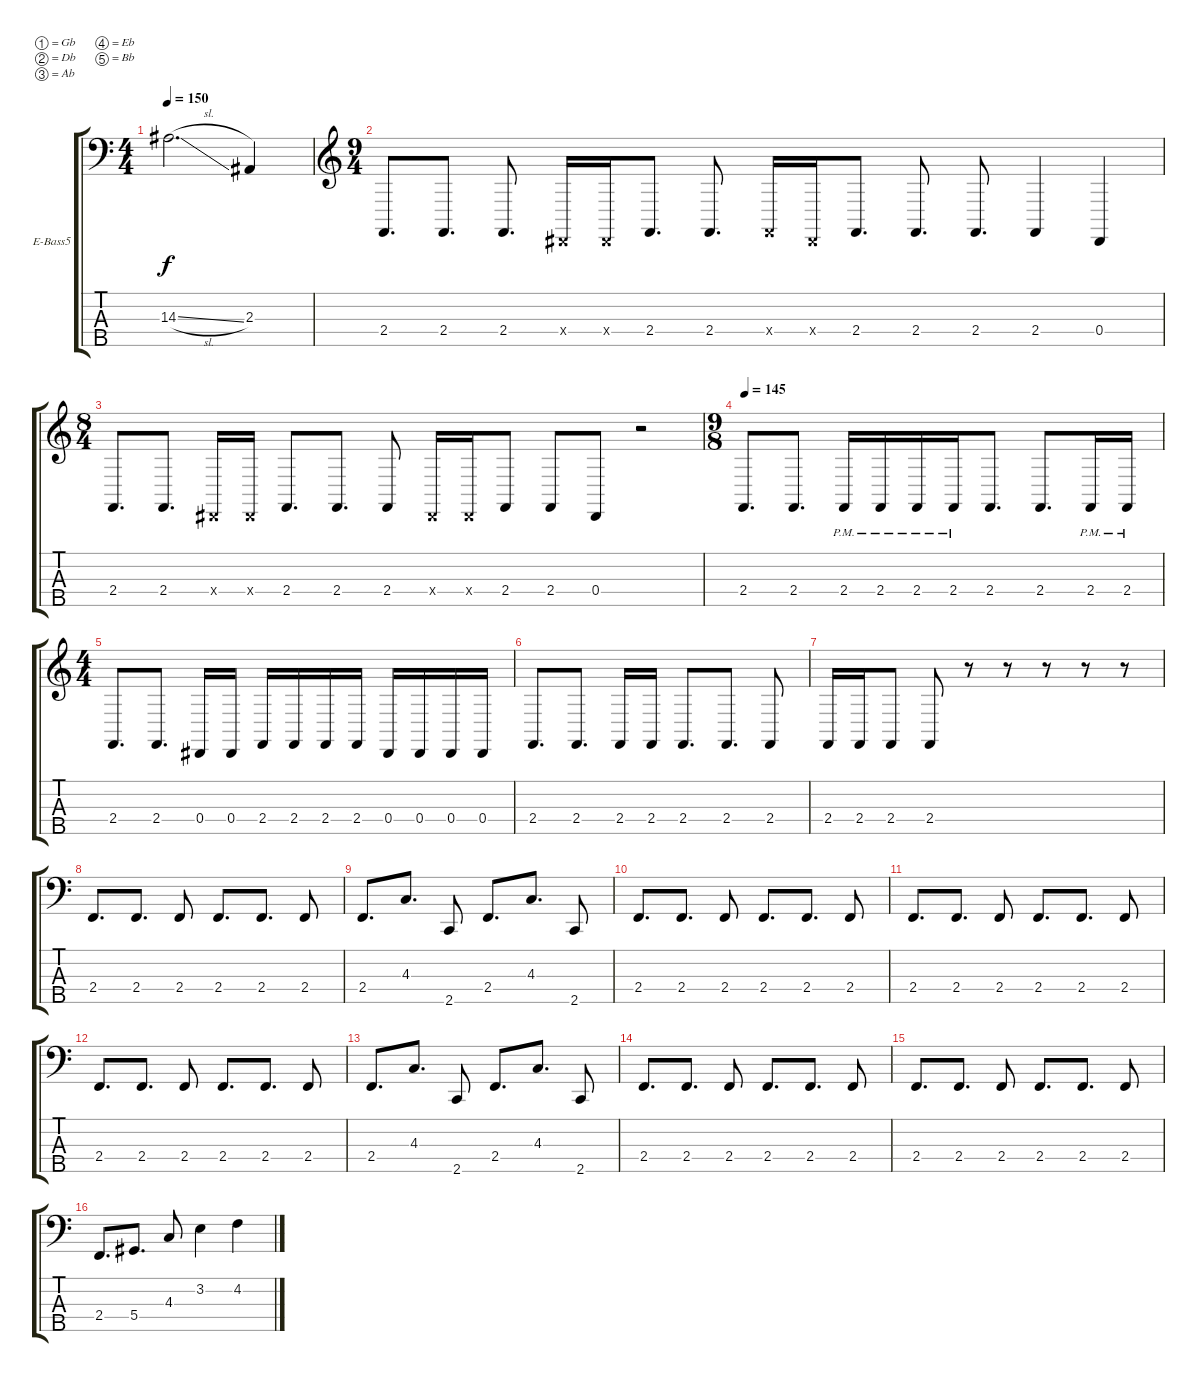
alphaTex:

\defaultSystemsLayout 4
\bracketExtendMode groupsimilarinstruments
\firstSystemTrackNameOrientation horizontal
\otherSystemsTrackNameOrientation horizontal
\track ("Arif Mirabdolbaghi" "E-Bass5") {instrument electricbassfinger}
\staff {score tabs}
\tuning (Gb2 Db2 Ab1 Eb1 Bb0)
\ts (4 4)
\tempo 150
\clef f4
\ks c
14.3{sl}.2{d dy f} 2.3.4 |
\ts (9 4)
\clef g2
2.4.8{d} 2.4.8{d} 2.4.8{d} 0.4{x}.16 0.4{x}.16 2.4.8{d} 2.4.8{d} 2.4{x}.16 0.4{x}.16 2.4.8{d} 2.4.8{d} 2.4.8{d} 2.4.4 0.4.4 |
\ts (8 4)
2.4.8{d} 2.4.8{d} 0.4{x}.16 0.4{x}.16 2.4.8{d} 2.4.8{d} 2.4.8 0.4{x}.16 0.4{x}.16 2.4.8 2.4.8 0.4.8 r.2 |
\ts (9 8)
\tempo (145 0.00625)
2.4.8{d} 2.4.8{d} 2.4{pm}.16 2.4{pm}.16 2.4{pm}.16 2.4{pm}.16 2.4.8{d} 2.4.8{d} 2.4{pm}.16 2.4{pm}.16 |
\ts (4 4)
2.4.8{d} 2.4.8{d} 0.4.16 0.4.16 2.4.16 2.4.16 2.4.16 2.4.16 0.4.16 0.4.16 0.4.16 0.4.16 |
2.4.8{d} 2.4.8{d} 2.4.16 2.4.16 2.4.8{d} 2.4.8{d} 2.4.8 |
2.4.16 2.4.16 2.4.8 2.4.8 r.8 r.8 r.8 r.8 r.8 |
\clef f4
2.4.8{d} 2.4.8{d} 2.4.8 2.4.8{d} 2.4.8{d} 2.4.8 |
2.4.8{d} 4.3.8{d} 2.5.8 2.4.8{d} 4.3.8{d} 2.5.8 |
2.4.8{d} 2.4.8{d} 2.4.8 2.4.8{d} 2.4.8{d} 2.4.8 |
2.4.8{d} 2.4.8{d} 2.4.8 2.4.8{d} 2.4.8{d} 2.4.8 |
2.4.8{d} 2.4.8{d} 2.4.8 2.4.8{d} 2.4.8{d} 2.4.8 |
2.4.8{d} 4.3.8{d} 2.5.8 2.4.8{d} 4.3.8{d} 2.5.8 |
2.4.8{d} 2.4.8{d} 2.4.8 2.4.8{d} 2.4.8{d} 2.4.8 |
2.4.8{d} 2.4.8{d} 2.4.8 2.4.8{d} 2.4.8{d} 2.4.8 |
2.4.8{d} 5.4.8{d} 4.3.8 3.2.4 4.2.4
